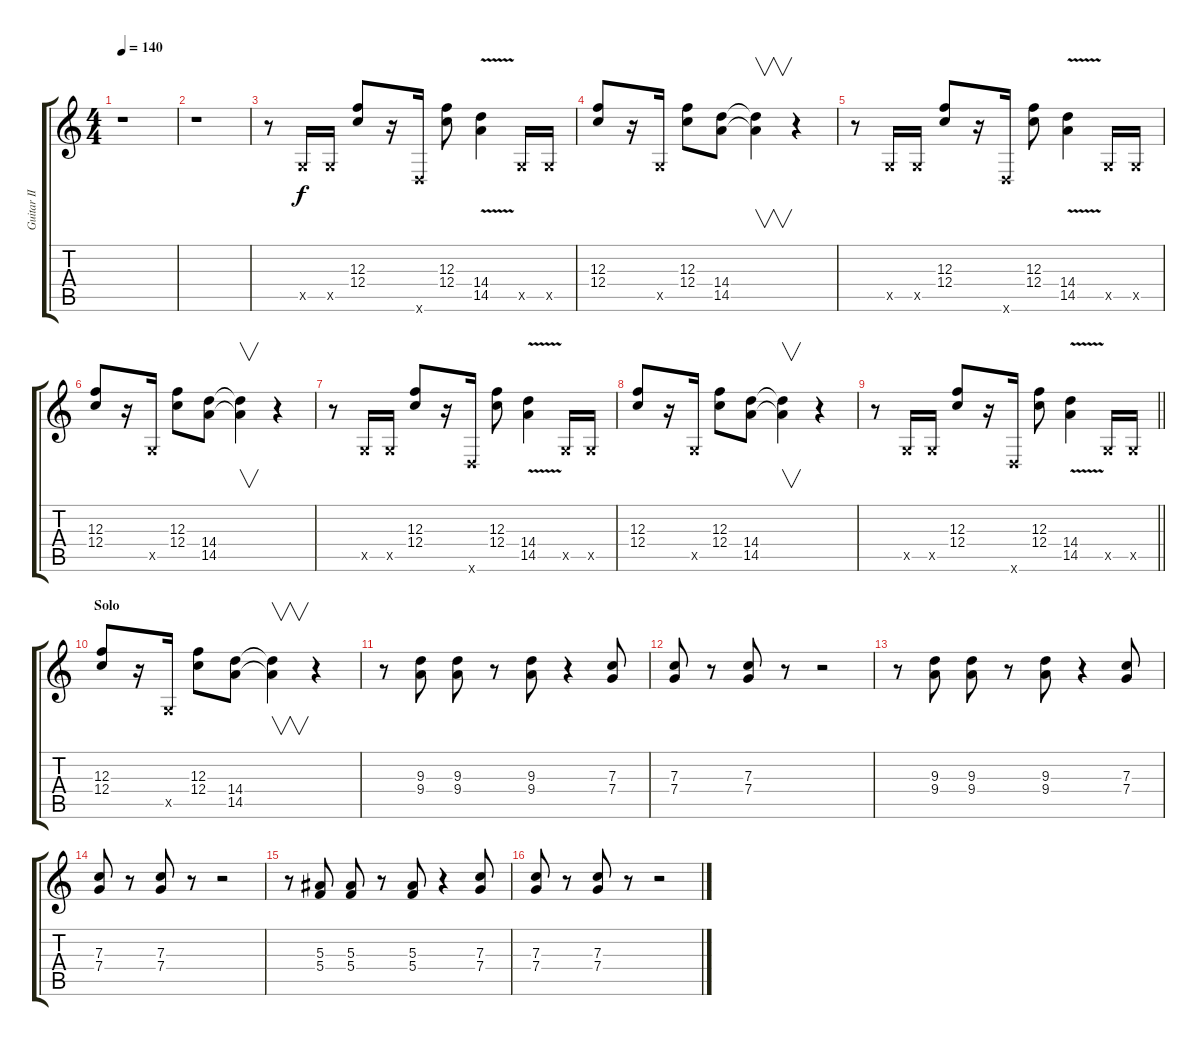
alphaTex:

\track ("Guitar II" "Guitar II") {instrument distortionguitar}
\staff {score tabs}
\tuning (D4 A3 F3 C3 G2 D2) {hide}
\ts (4 4)
\tempo 140
\clef g2
\ks c
r.1{dy f} |
r.1 |
r.8 0.5{x}.16 0.5{x}.16 (12.3 12.4).8 r.16 0.6{x}.16 (12.3 12.4).8 (14.4{v} 14.5{v}).4 0.5{x}.16 0.5{x}.16 |
(12.3 12.4).8 r.16 0.5{x}.16 (12.3 12.4).8 (14.4 14.5).8 (14.4{t} 14.5{t}).4{v} r.4 |
r.8 0.5{x}.16 0.5{x}.16 (12.3 12.4).8 r.16 0.6{x}.16 (12.3 12.4).8 (14.4{v} 14.5{v}).4 0.5{x}.16 0.5{x}.16 |
(12.3 12.4).8 r.16 0.5{x}.16 (12.3 12.4).8 (14.4 14.5).8 (14.4{t} 14.5{t}).4{v} r.4 |
r.8 0.5{x}.16 0.5{x}.16 (12.3 12.4).8 r.16 0.6{x}.16 (12.3 12.4).8 (14.4{v} 14.5{v}).4 0.5{x}.16 0.5{x}.16 |
(12.3 12.4).8 r.16 0.5{x}.16 (12.3 12.4).8 (14.4 14.5).8 (14.4{t} 14.5{t}).4{v} r.4 |
\barLineRight lightlight
r.8 0.5{x}.16 0.5{x}.16 (12.3 12.4).8 r.16 0.6{x}.16 (12.3 12.4).8 (14.4{v} 14.5{v}).4 0.5{x}.16 0.5{x}.16 |
\section ("" "Solo")
(12.3 12.4).8 r.16 0.5{x}.16 (12.3 12.4).8 (14.4 14.5).8 (14.4{t} 14.5{t}).4{v} r.4 |
r.8 (9.3 9.4).8 (9.3 9.4).8 r.8 (9.3 9.4).8 r.4 (7.3 7.4).8 |
(7.3 7.4).8 r.8 (7.3 7.4).8 r.8 r.2 |
r.8 (9.3 9.4).8 (9.3 9.4).8 r.8 (9.3 9.4).8 r.4 (7.3 7.4).8 |
(7.3 7.4).8 r.8 (7.3 7.4).8 r.8 r.2 |
r.8 (5.3 5.4).8 (5.3 5.4).8 r.8 (5.3 5.4).8 r.4 (7.3 7.4).8 |
(7.3 7.4).8 r.8 (7.3 7.4).8 r.8 r.2
